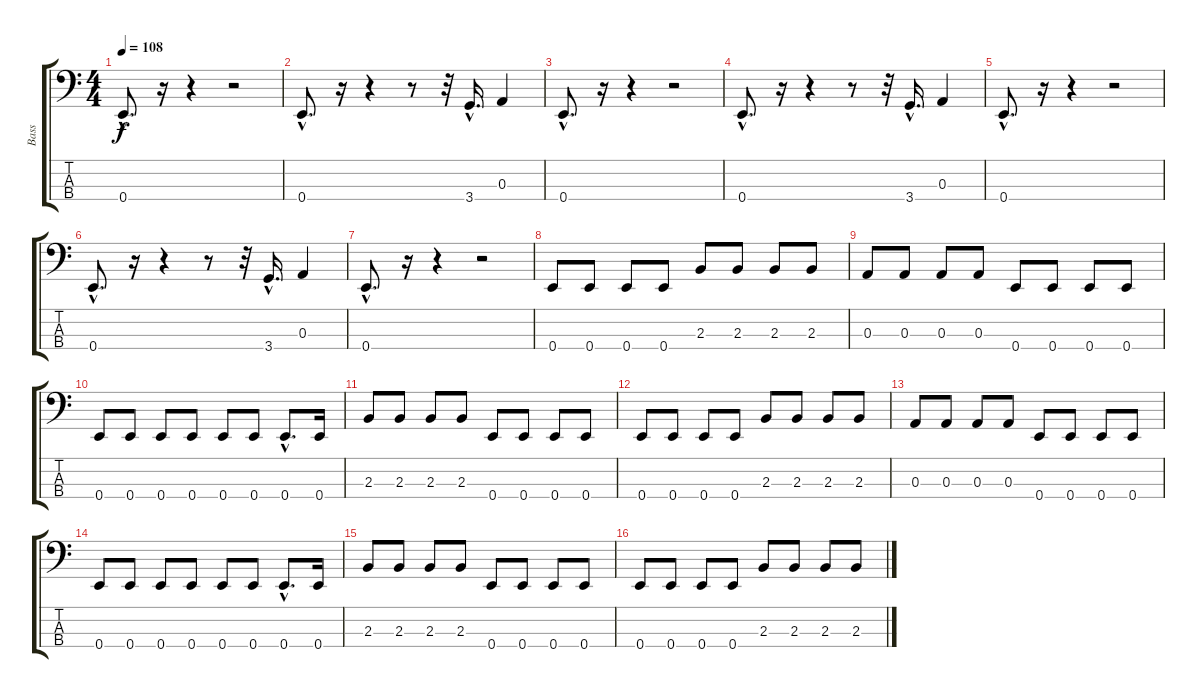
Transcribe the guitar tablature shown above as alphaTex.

\track ("Bass" "Bass") {instrument electricbassfinger}
\staff {score tabs}
\tuning (G2 D2 A1 E1) {hide}
\ts (4 4)
\tempo 108
\clef f4
\ks c
0.4{hac}.8{d dy f} r.16 r.4 r.2 |
0.4{hac}.8{d} r.16 r.4 r.8 r.32 3.4{hac}.16{d} 0.3.4 |
0.4{hac}.8{d} r.16 r.4 r.2 |
0.4{hac}.8{d} r.16 r.4 r.8 r.32 3.4{hac}.16{d} 0.3.4 |
0.4{hac}.8{d} r.16 r.4 r.2 |
0.4{hac}.8{d} r.16 r.4 r.8 r.32 3.4{hac}.16{d} 0.3.4 |
0.4{hac}.8{d} r.16 r.4 r.2 |
0.4.8 0.4.8 0.4.8 0.4.8 2.3.8 2.3.8 2.3.8 2.3.8 |
0.3.8 0.3.8 0.3.8 0.3.8 0.4.8 0.4.8 0.4.8 0.4.8 |
0.4.8 0.4.8 0.4.8 0.4.8 0.4.8 0.4.8 0.4{hac}.8{d} 0.4.16 |
2.3.8 2.3.8 2.3.8 2.3.8 0.4.8 0.4.8 0.4.8 0.4.8 |
0.4.8 0.4.8 0.4.8 0.4.8 2.3.8 2.3.8 2.3.8 2.3.8 |
0.3.8 0.3.8 0.3.8 0.3.8 0.4.8 0.4.8 0.4.8 0.4.8 |
0.4.8 0.4.8 0.4.8 0.4.8 0.4.8 0.4.8 0.4{hac}.8{d} 0.4.16 |
2.3.8 2.3.8 2.3.8 2.3.8 0.4.8 0.4.8 0.4.8 0.4.8 |
0.4.8 0.4.8 0.4.8 0.4.8 2.3.8 2.3.8 2.3.8 2.3.8
